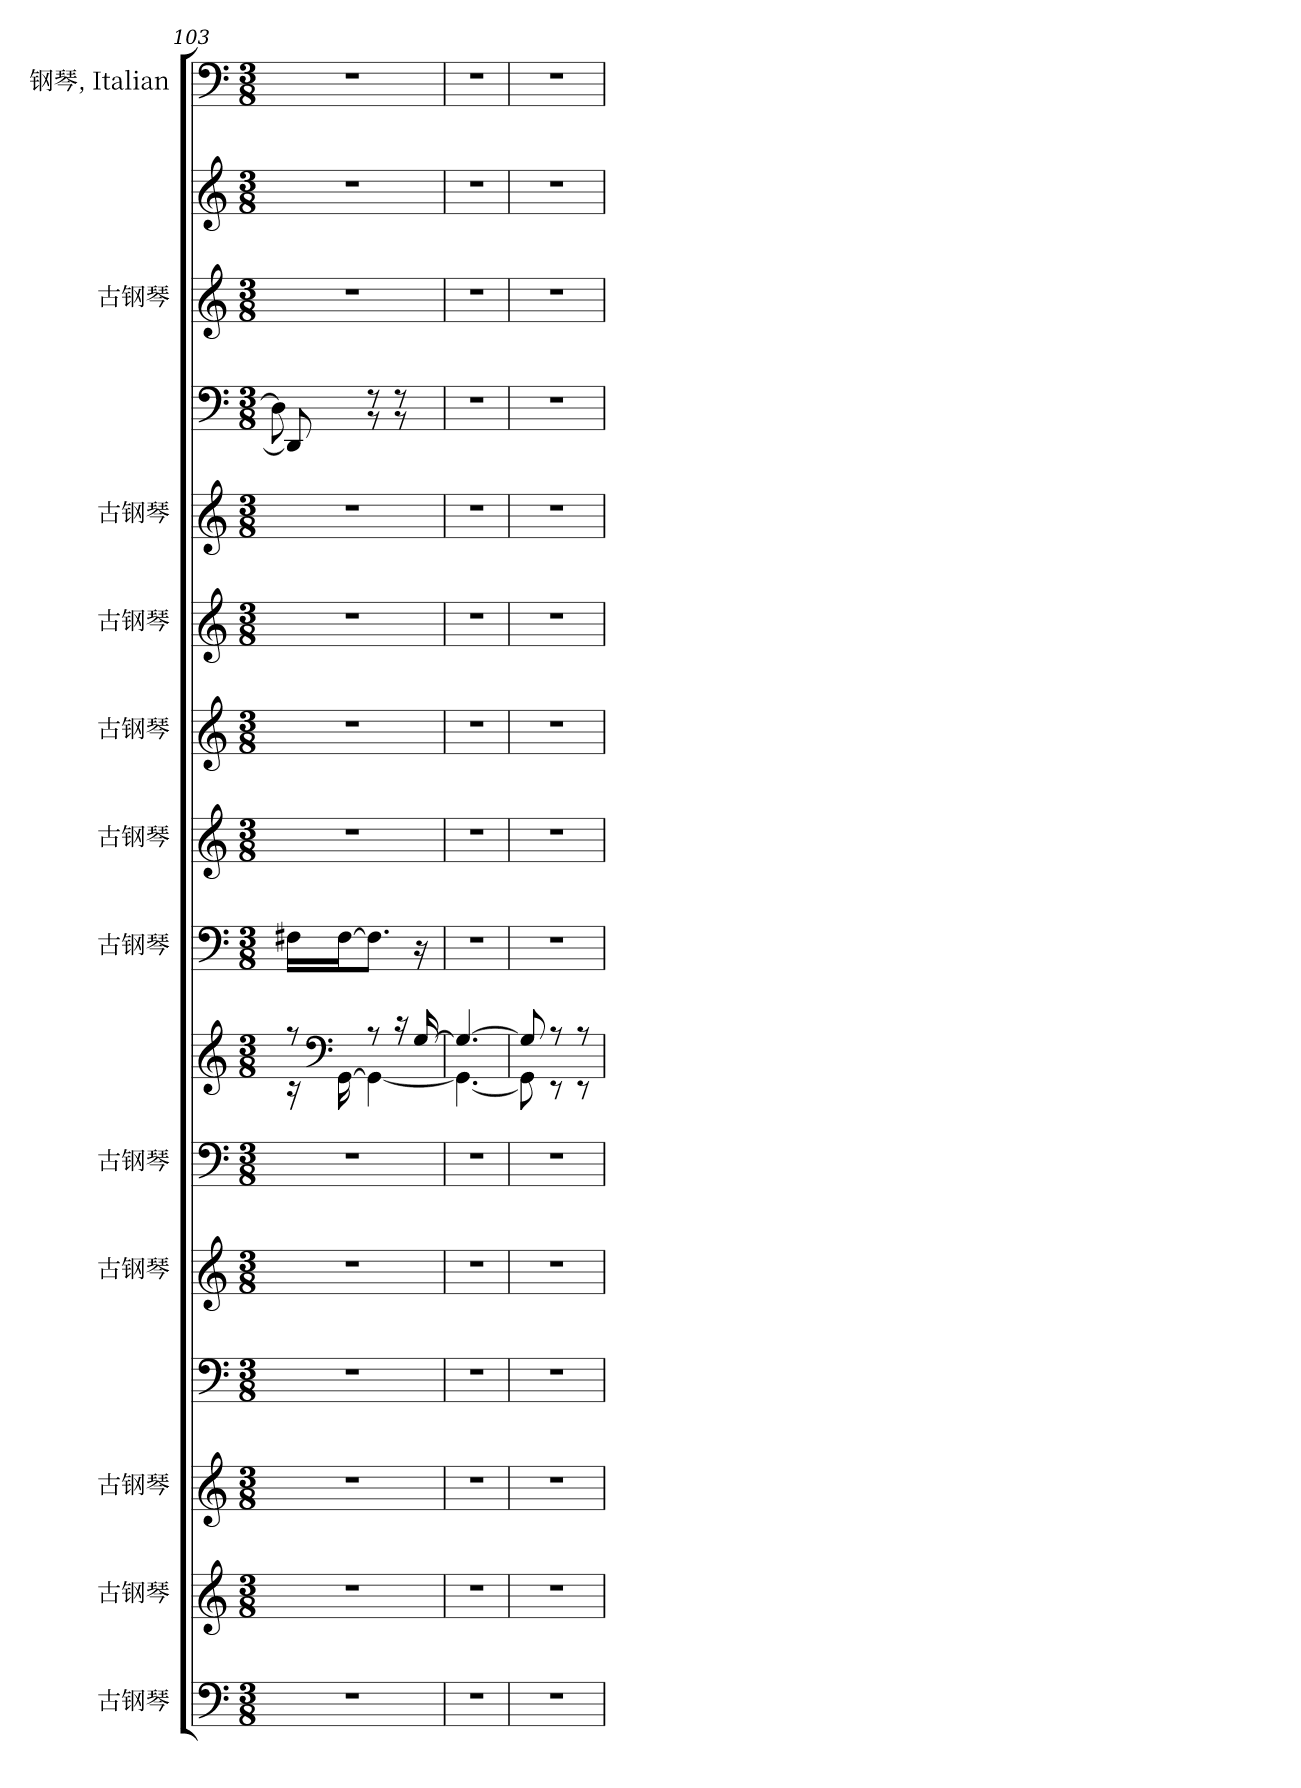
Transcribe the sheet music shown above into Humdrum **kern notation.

**kern	**kern	**kern	**kern	**kern	**kern	**kern	**kern	**kern	**kern	**kern	**kern	**kern	**kern	**kern	**kern
*part12	*part11	*part10	*part10	*part9	*part8	*part8	*part7	*part6	*part5	*part4	*part3	*part3	*part2	*part2	*part1
*staff16	*staff15	*staff14	*staff13	*staff12	*staff11	*staff10	*staff9	*staff8	*staff7	*staff6	*staff5	*staff4	*staff3	*staff2	*staff1
*I"古钢琴	*I"古钢琴	*I"古钢琴	*	*I"古钢琴	*I"古钢琴	*	*I"古钢琴	*I"古钢琴	*I"古钢琴	*I"古钢琴	*I"古钢琴	*	*I"古钢琴	*	*I"钢琴, Italian
!!LO:PB:g=z
*clefF4	*clefG2	*clefG2	*clefF4	*clefG2	*clefF4	*clefG2	*clefF4	*clefG2	*clefG2	*clefG2	*clefG2	*clefF4	*clefG2	*clefG2	*clefF4
*k[]	*k[]	*k[]	*k[]	*k[]	*k[]	*k[]	*k[]	*k[]	*k[]	*k[]	*k[]	*k[]	*k[]	*k[]	*k[]
*M3/8	*M3/8	*M3/8	*M3/8	*M3/8	*M3/8	*M3/8	*M3/8	*M3/8	*M3/8	*M3/8	*M3/8	*M3/8	*M3/8	*M3/8	*M3/8
=103	=103	=103	=103	=103	=103	=103	=103	=103	=103	=103	=103	=103	=103	=103	=103
*	*	*	*	*	*	*^	*	*	*	*	*	*^	*	*	*
4.r	4.r	4.r	4.r	4.r	4.r	8r	16r	16F#X\LL	4.r	4.r	4.r	4.r	8DD/]	8D\]	4.r	4.r	4.r
*	*	*	*	*	*	*clefF4	*	*	*	*	*	*	*	*	*	*	*
.	.	.	.	.	.	.	[16GG\	[16F#\J	.	.	.	.	.	.	.	.	.
.	.	.	.	.	.	8r	4GG\_	8.F#\J]	.	.	.	.	8r	8r	.	.	.
.	.	.	.	.	.	16r	.	.	.	.	.	.	8r	8r	.	.	.
.	.	.	.	.	.	[16G/	.	16r	.	.	.	.	.	.	.	.	.
*	*	*	*	*	*	*	*	*	*	*	*	*	*v	*v	*	*	*
=104	=104	=104	=104	=104	=104	=104	=104	=104	=104	=104	=104	=104	=104	=104	=104	=104
4.r	4.r	4.r	4.r	4.r	4.r	4.G/_	4.GG\_	4.r	4.r	4.r	4.r	4.r	4.r	4.r	4.r	4.r
=105	=105	=105	=105	=105	=105	=105	=105	=105	=105	=105	=105	=105	=105	=105	=105	=105
4.r	4.r	4.r	4.r	4.r	4.r	8G/]	8GG\]	4.r	4.r	4.r	4.r	4.r	4.r	4.r	4.r	4.r
.	.	.	.	.	.	8r	8r	.	.	.	.	.	.	.	.	.
.	.	.	.	.	.	8r	8r	.	.	.	.	.	.	.	.	.
*	*	*	*	*	*	*v	*v	*	*	*	*	*	*	*	*	*
=	=	=	=	=	=	=	=	=	=	=	=	=	=	=	=
*-	*-	*-	*-	*-	*-	*-	*-	*-	*-	*-	*-	*-	*-	*-	*-
